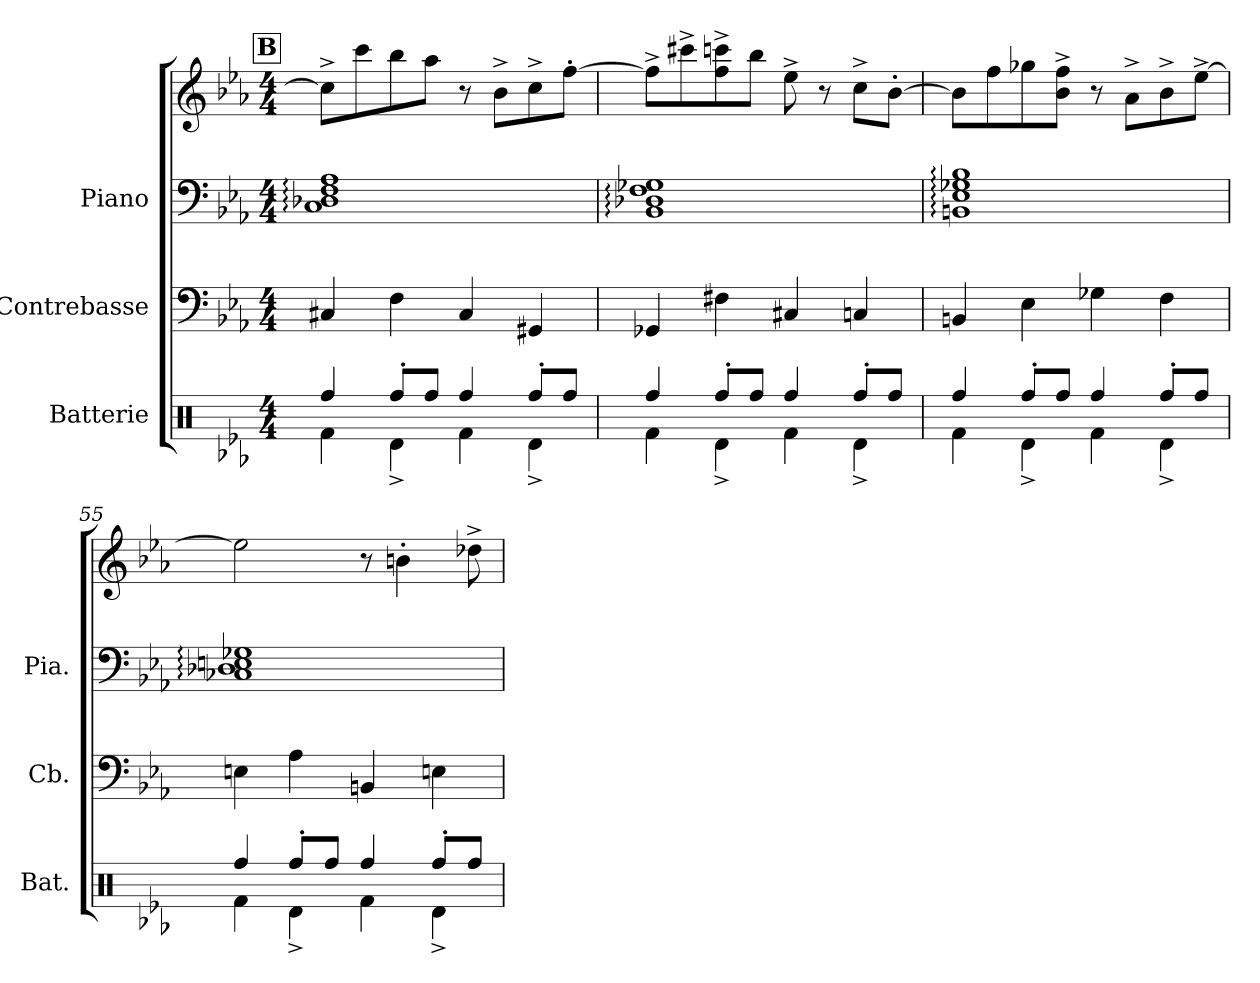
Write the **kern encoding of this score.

**kern	**kern	**kern	**kern
*part3	*part2	*part1	*part1
*staff4	*staff3	*staff2	*staff1
*I"Batterie	*I"Contrebasse	*I"Piano	*
*I'Bat.	*I'Cb.	*I'Pia.	*
*clefX	*clefF4	*clefF4	*clefG2
*	*ITrd7c12	*	*
*k[b-e-a-]	*k[b-e-a-]	*k[b-e-a-]	*k[b-e-a-]
*M4/4	*M4/4	*M4/4	*M4/4
!!LO:REH:place=s1:a:fs=14:t=B
=52	=52	=52	=52
*^	*	*	*
4Rff/	4Rf\	4CC#X/	1C: 1D-X: 1F: 1A-:	8cc^\L]
.	.	.	.	8ccc\
8Rff'/L	4Rd^\	4FF\	.	8bb-\
8Rff/J	.	.	.	8aa-\J
4Rff/	4Rf\	4CC#/	.	8r
.	.	.	.	8b-^\L
8Rff'/L	4Rd^\	4GGG#X/	.	8cc^\
8Rff/J	.	.	.	[8ff'\J
=53	=53	=53	=53	=53
4Rff/	4Rf\	4GGG-X/	1BB-: 1D-X: 1F: 1G-X:	8ff^\L]
.	.	.	.	8ccc#X^\
8Rff'/L	4Rd^\	4FF#X\	.	8ff\^ 8cccn\^
8Rff/J	.	.	.	8bb-\J
4Rff/	4Rf\	4CC#X/	.	8ee-^\
.	.	.	.	8r
8Rff'/L	4Rd^\	4CCn/	.	8cc^\L
8Rff/J	.	.	.	[8b-'\J
!!LO:PB:g=z
=54	=54	=54	=54	=54
4Rff/	4Rf\	4BBBn/	1BBn: 1E-: 1G-X: 1B-:	8b-\L]
.	.	.	.	8ff\
8Rff'/L	4Rd^\	4EE-\	.	8gg-X\
8Rff/J	.	.	.	8b-\^ 8ff\^J
4Rff/	4Rf\	4GG-X\	.	8r
.	.	.	.	8a-^\L
8Rff'/L	4Rd^\	4FF\	.	8b-^\
8Rff/J	.	.	.	[8ee-^\J
=55	=55	=55	=55	=55
4Rff/	4Rf\	4EEn\	1C-X: 1D-X: 1En: 1G-X:	2ee-\]
8Rff'/L	4Rd^\	4AA-\	.	.
8Rff/J	.	.	.	.
4Rff/	4Rf\	4BBBn/	.	8r
.	.	.	.	4bn'\
8Rff'/L	4Rd^\	4EEn\	.	.
8Rff/J	.	.	.	8dd-X^\
*v	*v	*	*	*
=	=	=	=
*-	*-	*-	*-
